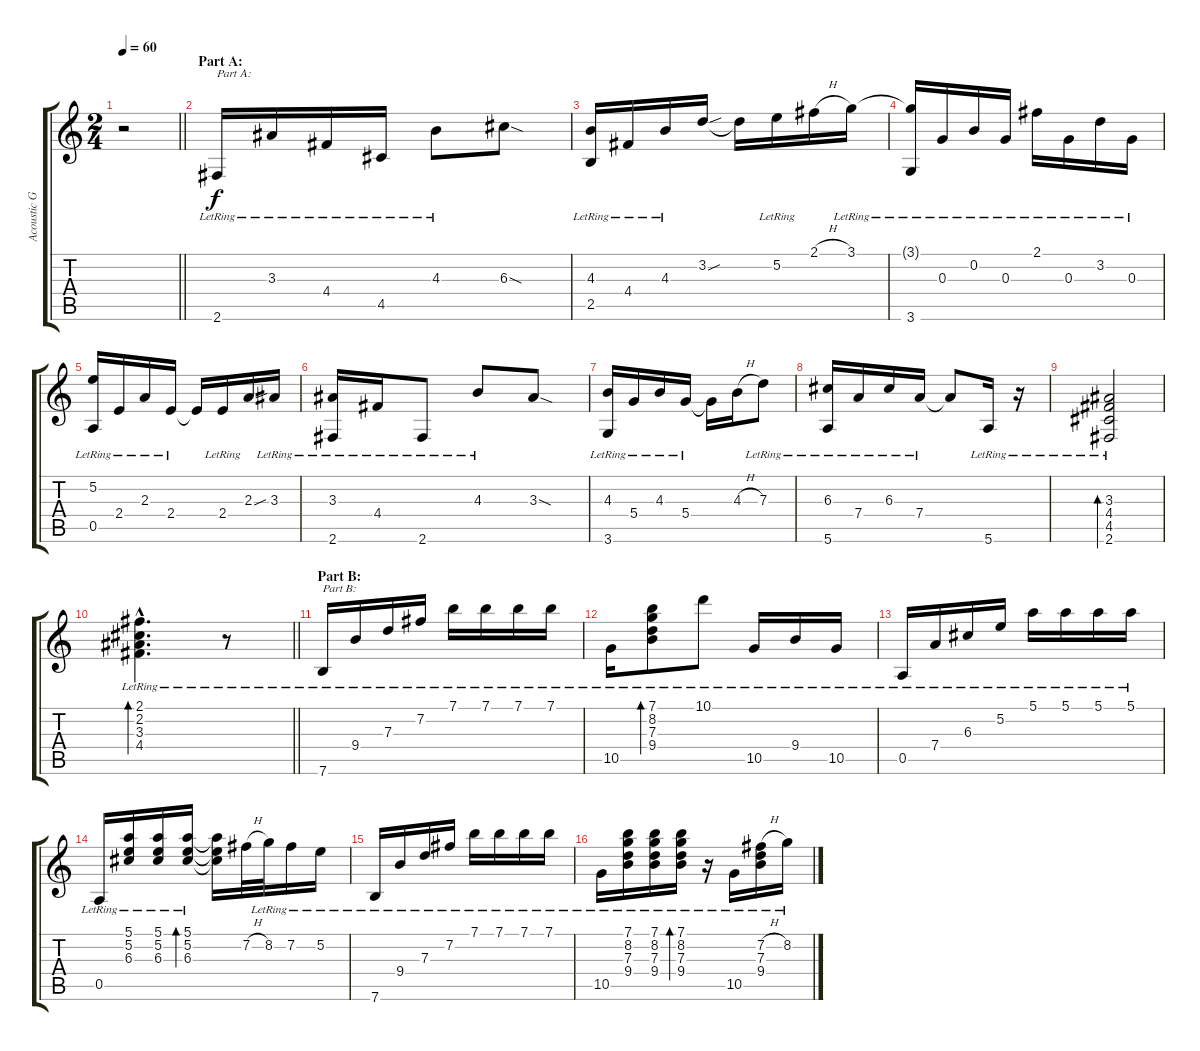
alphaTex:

\track ("Acoustic Guitar" "Acoustic G") {instrument acousticguitarnylon}
\staff {score tabs}
\tuning (E4 B3 G3 D3 A2 E2) {hide}
\ts (2 4)
\tempo 60
\clef g2
\barLineRight lightlight
\ks c
r.2{dy f instrument acousticguitarnylon} |
\section ("" "Part A:")
2.6{lr}.16{txt "Part A:"} 3.3{lr}.16 4.4{lr}.16 4.5{lr}.16 4.3{lr}.8 6.3{sod}.8 |
(4.3{lr} 2.5{lr}).16 4.4{lr}.16 4.3{lr}.16 3.2{sou}.16 3.2{t}.16 5.2{lr}.16 2.1{h}.16 3.1{lr}.16 |
(3.1{t} 3.6{lr}).16 0.3{lr}.16 0.2{lr}.16 0.3{lr}.16 2.1{lr}.16 0.3{lr}.16 3.2{lr}.16 0.3{lr}.16 |
(5.2{lr} 0.5{lr}).16 2.4{lr}.16 2.3{lr}.16 2.4{lr}.16 2.4{t}.16 2.4{lr}.16 2.3{sou}.16 3.3{lr}.16 |
(3.3{lr} 2.6{lr}).16 4.4{lr}.16 2.6{lr}.8 4.3{lr}.8 3.3{sod}.8 |
(4.3{lr} 3.6{lr}).16 5.4{lr}.16 4.3{lr}.16 5.4{lr}.16 5.4{t}.16 4.3{h}.16 7.3{lr}.8 |
(6.3{lr} 5.6{lr}).16 7.4{lr}.16 6.3{lr}.16 7.4{lr}.16 7.4{t}.8 5.6{lr}.16 r.16 |
(3.3{lr} 4.4{lr} 4.5{lr} 2.6{lr}).2{bd 60} |
\barLineRight lightlight
(2.1{hac lr} 2.2{hac lr} 3.3{hac lr} 4.4{hac lr}).4{d bd 240} r.8 |
\section ("" "Part B:")
7.6{lr}.16{txt "Part B:"} 9.4{lr}.16 7.3{lr}.16 7.2{lr}.16 7.1{lr}.16 7.1{lr}.16 7.1{lr}.16 7.1{lr}.16 |
10.5{lr}.16 (7.1{lr} 8.2{lr} 7.3{lr} 9.4{lr}).8{bd 120} 10.1{lr}.8 10.5{lr}.16 9.4{lr}.16 10.5{lr}.16 |
0.5{lr}.16 7.4{lr}.16 6.3{lr}.16 5.2{lr}.16 5.1{lr}.16 5.1{lr}.16 5.1{lr}.16 5.1{lr}.16 |
0.5{lr}.16 (5.1{lr} 5.2{lr} 6.3{lr}).16 (5.1{lr} 5.2{lr} 6.3{lr}).16 (5.1{lr} 5.2{lr} 6.3{lr}).16{bd 120} (5.1{t} 5.2{t} 6.3{t}).16 7.2{h}.32 8.2{lr}.32 7.2{lr}.16 5.2{lr}.16 |
7.6{lr}.16 9.4{lr}.16 7.3{lr}.16 7.2{lr}.16 7.1{lr}.16 7.1{lr}.16 7.1{lr}.16 7.1{lr}.16 |
10.5{lr}.16 (7.1{lr} 8.2{lr} 7.3{lr} 9.4{lr}).16 (7.1{lr} 8.2{lr} 7.3{lr} 9.4{lr}).16 (7.1{lr} 8.2{lr} 7.3{lr} 9.4{lr}).16{bd 120} r.16 10.5{lr}.16 (7.2{h} 7.3{lr} 9.4{lr}).16 8.2{lr}.16
